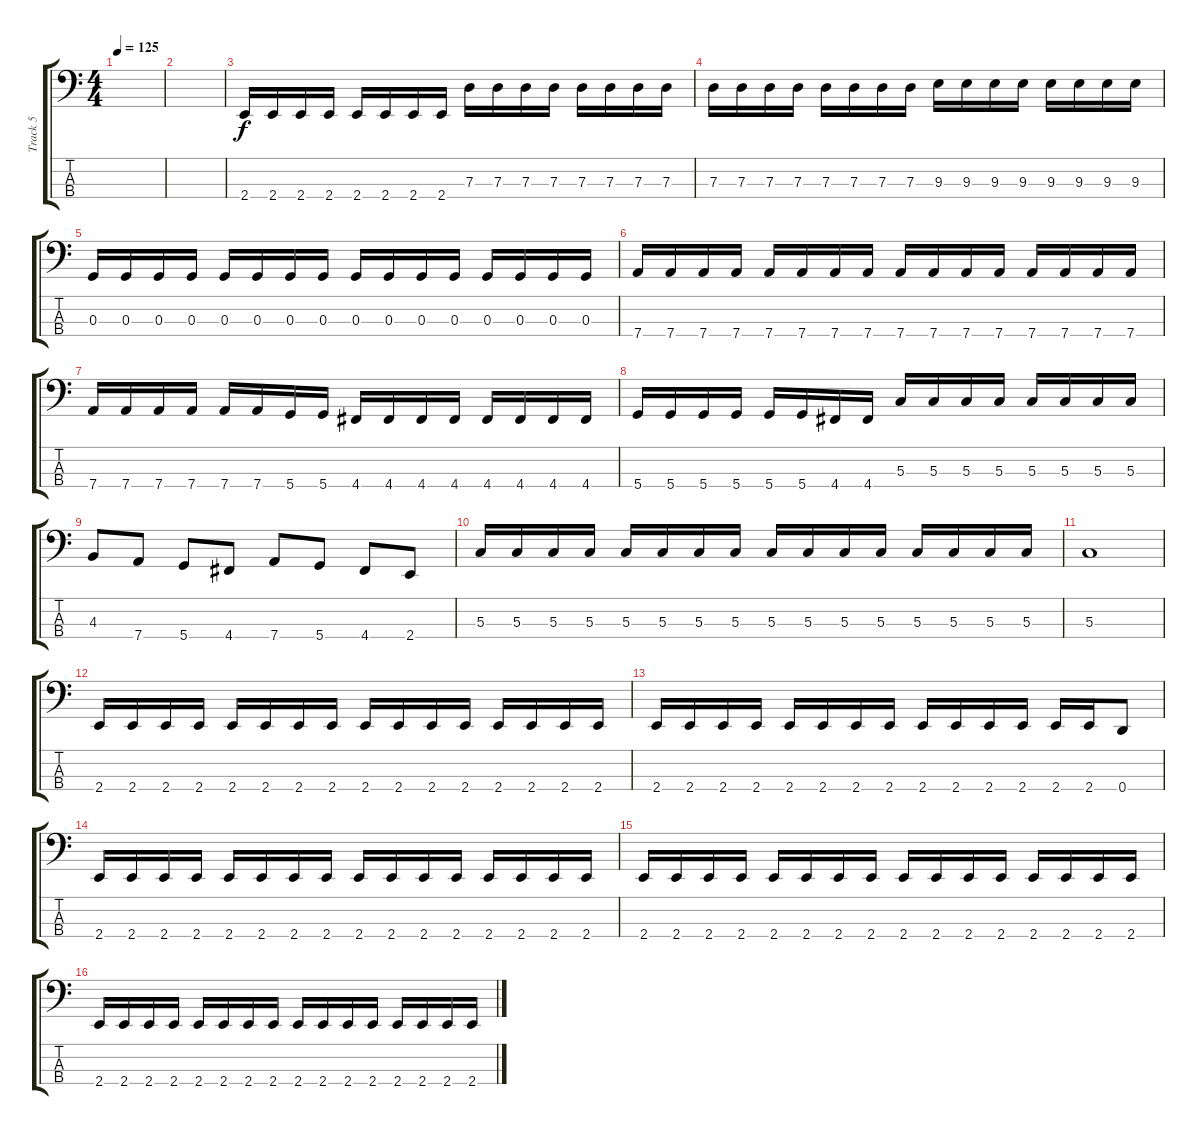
\track ("Track 5" "Track 5") {instrument electricbassfinger}
\staff {score tabs}
\tuning (F2 C2 G1 D1) {hide}
\ts (4 4)
\tempo 125
\clef f4
\ks c
|
|
2.4.16 2.4.16 2.4.16 2.4.16 2.4.16 2.4.16 2.4.16 2.4.16 7.3.16 7.3.16 7.3.16 7.3.16 7.3.16 7.3.16 7.3.16 7.3.16 |
7.3.16 7.3.16 7.3.16 7.3.16 7.3.16 7.3.16 7.3.16 7.3.16 9.3.16 9.3.16 9.3.16 9.3.16 9.3.16 9.3.16 9.3.16 9.3.16 |
0.3.16 0.3.16 0.3.16 0.3.16 0.3.16 0.3.16 0.3.16 0.3.16 0.3.16 0.3.16 0.3.16 0.3.16 0.3.16 0.3.16 0.3.16 0.3.16 |
7.4.16 7.4.16 7.4.16 7.4.16 7.4.16 7.4.16 7.4.16 7.4.16 7.4.16 7.4.16 7.4.16 7.4.16 7.4.16 7.4.16 7.4.16 7.4.16 |
7.4.16 7.4.16 7.4.16 7.4.16 7.4.16 7.4.16 5.4.16 5.4.16 4.4.16 4.4.16 4.4.16 4.4.16 4.4.16 4.4.16 4.4.16 4.4.16 |
5.4.16 5.4.16 5.4.16 5.4.16 5.4.16 5.4.16 4.4.16 4.4.16 5.3.16 5.3.16 5.3.16 5.3.16 5.3.16 5.3.16 5.3.16 5.3.16 |
4.3.8 7.4.8 5.4.8 4.4.8 7.4.8 5.4.8 4.4.8 2.4.8 |
5.3.16 5.3.16 5.3.16 5.3.16 5.3.16 5.3.16 5.3.16 5.3.16 5.3.16 5.3.16 5.3.16 5.3.16 5.3.16 5.3.16 5.3.16 5.3.16 |
5.3.1 |
2.4.16 2.4.16 2.4.16 2.4.16 2.4.16 2.4.16 2.4.16 2.4.16 2.4.16 2.4.16 2.4.16 2.4.16 2.4.16 2.4.16 2.4.16 2.4.16 |
2.4.16 2.4.16 2.4.16 2.4.16 2.4.16 2.4.16 2.4.16 2.4.16 2.4.16 2.4.16 2.4.16 2.4.16 2.4.16 2.4.16 0.4.8 |
2.4.16 2.4.16 2.4.16 2.4.16 2.4.16 2.4.16 2.4.16 2.4.16 2.4.16 2.4.16 2.4.16 2.4.16 2.4.16 2.4.16 2.4.16 2.4.16 |
2.4.16 2.4.16 2.4.16 2.4.16 2.4.16 2.4.16 2.4.16 2.4.16 2.4.16 2.4.16 2.4.16 2.4.16 2.4.16 2.4.16 2.4.16 2.4.16 |
2.4.16 2.4.16 2.4.16 2.4.16 2.4.16 2.4.16 2.4.16 2.4.16 2.4.16 2.4.16 2.4.16 2.4.16 2.4.16 2.4.16 2.4.16 2.4.16
